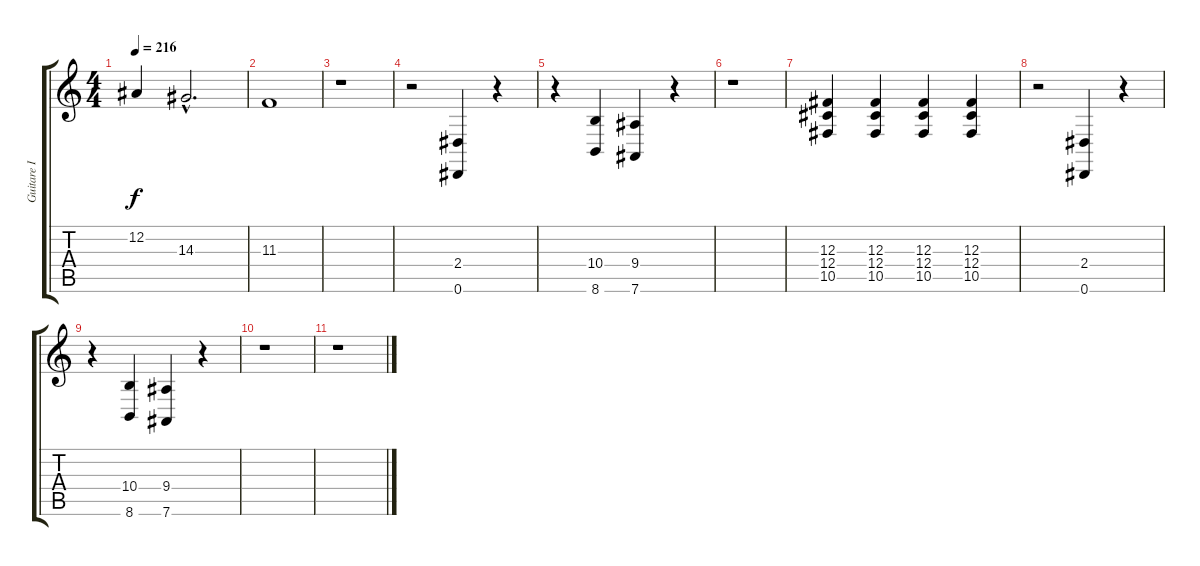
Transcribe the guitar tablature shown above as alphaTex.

\track ("Guitare I ( Orchestre )" "Guitare I ") {instrument stringensemble1}
\staff {score tabs}
\tuning (Eb4 Bb3 Gb3 Db3 Ab2 Eb2) {hide}
\ts (4 4)
\tempo 216
\clef g2
\ks c
12.2{t}.4{dy f} 14.3{hac}.2{d} |
11.3.1 |
r.1 |
r.2 (2.4 0.6).4 r.4 |
r.4 (10.4 8.6).4 (9.4 7.6).4 r.4 |
r.1 |
(12.3 12.4 10.5).4 (12.3 12.4 10.5).4 (12.3 12.4 10.5).4 (12.3 12.4 10.5).4 |
r.2 (2.4 0.6).4 r.4 |
r.4 (10.4 8.6).4 (9.4 7.6).4 r.4 |
r.1 |
r.1
